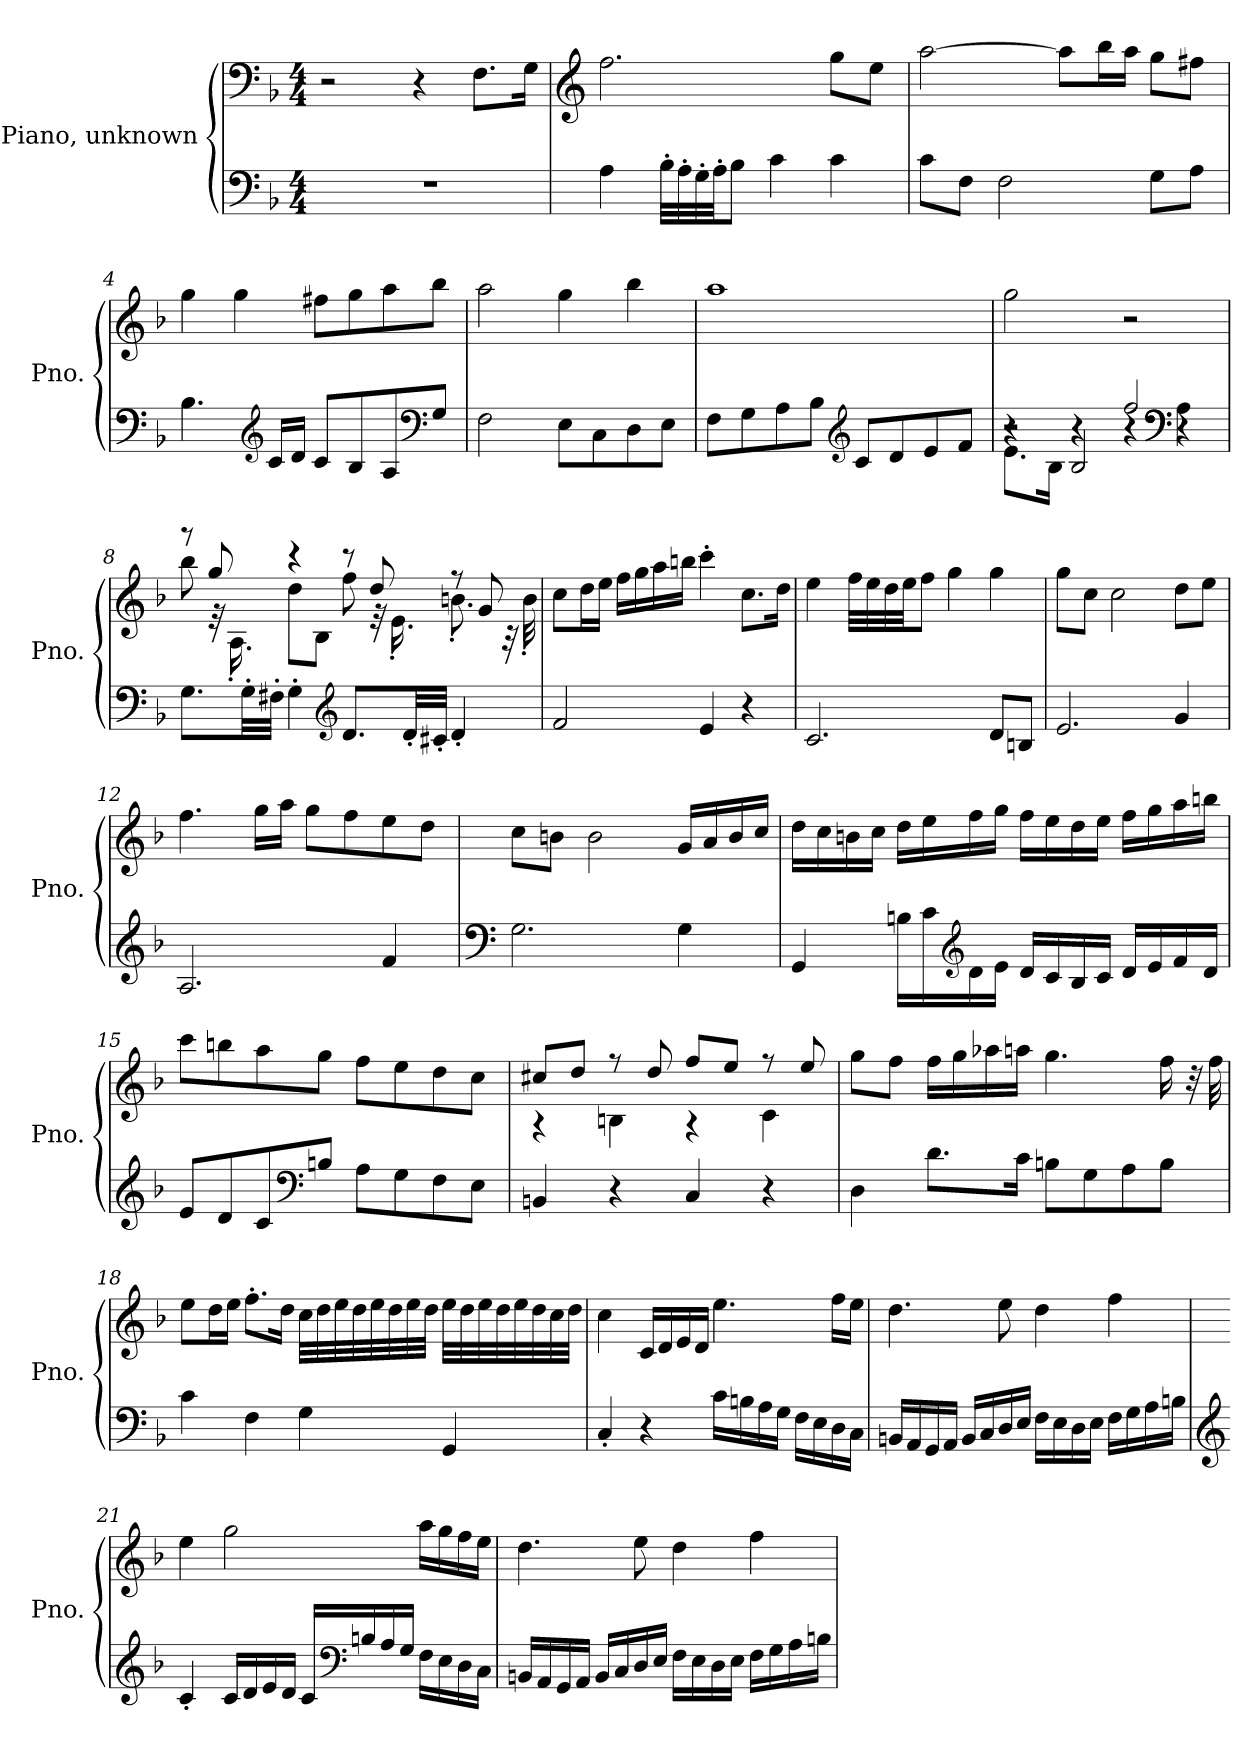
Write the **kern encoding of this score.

**kern	**kern
*part1	*part1
*staff2	*staff1
*I"Piano, unknown	*
*I'Pno.	*
*clefF4	*clefF4
*k[b-]	*k[b-]
*M4/4	*M4/4
*MM120	*MM120
=1	=1
1r	2r
.	4r
.	8.F\L
.	16G\Jk
=2	=2
*	*clefG2
4A\	2.ff\
32B-'\LLL	.
32A'\	.
32G'\	.
32A'\JJ	.
8B-\J	.
4c\	.
4c\	8gg\L
.	8ee\J
=3	=3
8c\L	[2aa\
8F\J	.
2F\	.
.	8aa\L]
.	16bb-\L
.	16aa\JJ
8G\L	8gg\L
8A\J	8ff#X\J
=4	=4
4.B-\	4gg\
.	4gg\
*clefG2	*
16c/LL	.
16d/JJ	.
8c/L	8ff#X\L
8B-/	8gg\
8A/	8aa\
*clefF4	*
8G/J	8bb-\J
=5	=5
2F\	2aa\
8E\L	4gg\
8C\	.
8D\	4bb-\
8E\J	.
!!LO:LB:g=z
=6	=6
8F\L	1aa
8G\	.
8A\	.
8B-\J	.
*clefG2	*
8c/L	.
8d/	.
8e/	.
8f/J	.
=7	=7
*^	*
*	*^	*
2r	8.e\L	4r	2gg\
.	16B-\Jk	.	.
.	4r	2B-/	.
2ff/	4r	.	2r
*clefF4	*	*	*
.	4A\	4r	.
*v	*v	*v	*
=8	=8
*	*^
8.G\L	8r	8bb-\
.	8gg/	32r
.	.	16.A'\
32G'\LL	.	.
32F#X'\JJJ	.	.
4G'\	4r	8dd\L
.	.	8B-\J
*clefG2	*	*
8.d/L	8r	8ff\
.	8dd/	32r
.	.	16.e'\
32d'/LL	.	.
32c#X'/JJJ	.	.
4d'/	8r	8.bn'\
.	8g/	.
.	.	32r
.	.	32b'\
*	*v	*v
!!LO:LB:g=z
=9	=9
2f/	8cc\L
.	16dd\L
.	16ee\JJ
.	16ff\LL
.	16gg\
.	16aa\
.	16bbn\JJ
4e/	4ccc'\
4r	8.cc\L
.	16dd\Jk
=10	=10
2.c/	4ee\
.	32ff\LLL
.	32ee\
.	32dd\
.	32ee\JJ
.	8ff\J
.	4gg\
8d/L	4gg\
8Bn/J	.
=11	=11
2.e/	8gg\L
.	8cc\J
.	2cc\
4g/	8dd\L
.	8ee\J
=12	=12
2.A/	4.ff\
.	16gg\LL
.	16aa\JJ
.	8gg\L
.	8ff\
4f/	8ee\
.	8dd\J
=13	=13
*clefF4	*
2.G\	8cc\L
.	8bn\J
.	2b\
4G\	16g/LL
.	16a/
.	16b/
.	16cc/JJ
!!LO:LB:g=z
=14	=14
4GG/	16dd\LL
.	16cc\
.	16bn\
.	16cc\JJ
16Bn\LL	16dd\LL
16c\	16ee\
*clefG2	*
16d\	16ff\
16e\JJ	16gg\JJ
16d/LL	16ff\LL
16c/	16ee\
16B/	16dd\
16c/JJ	16ee\JJ
16d/LL	16ff\LL
16e/	16gg\
16f/	16aa\
16d/JJ	16bbn\JJ
=15	=15
8e/L	8ccc\L
8d/	8bbn\
8c/	8aa\
*clefF4	*
8Bn/J	8gg\J
8A\L	8ff\L
8G\	8ee\
8F\	8dd\
8E\J	8cc\J
=16	=16
*	*^
4BBn/	8cc#X/L	4r
.	8dd/J	.
4r	8r	4Bn\
.	8dd/	.
4C/	8ff/L	4r
.	8ee/J	.
4r	8r	4c\
.	8ee/	.
*	*v	*v
!!LO:LB:g=z
=17	=17
4D\	8gg\L
.	8ff\J
8.d\L	16ff\LL
.	16gg\
.	16aa-X\
16c\Jk	16aan\JJ
8Bn\L	4.gg\
8G\	.
8A\	.
8B\J	16ff\
.	32r
.	32ff\
=18	=18
4c\	8ee\L
.	16dd\L
.	16ee\JJ
4F\	8.ff'\L
.	16dd\Jk
4G\	32cc\LLL
.	32dd\
.	32ee\
.	32dd\
.	32ee\
.	32dd\
.	32ee\
.	32dd\JJJ
4GG/	32ee\LLL
.	32dd\
.	32ee\
.	32dd\
.	32ee\
.	32dd\
.	32cc\
.	32dd\JJJ
!!LO:LB:g=z
=19	=19
4C'/	4cc\
4r	16c/LL
.	16d/
.	16e/
.	16d/JJ
16c\LL	4.ee\
16Bn\	.
16A\	.
16G\JJ	.
16F\LL	.
16E\	.
16D\	16ff\LL
16C\JJ	16ee\JJ
=20	=20
16BBn/LL	4.dd\
16AA/	.
16GG/	.
16AA/JJ	.
16BB/LL	.
16C/	.
16D/	8ee\
16E/JJ	.
16F\LL	4dd\
16E\	.
16D\	.
16E\JJ	.
16F\LL	4ff\
16G\	.
16A\	.
16Bn\JJ	.
!!LO:PB:g=z
=21	=21
*clefG2	*
4c'/	4ee\
16c/LL	2gg\
16d/	.
16e/	.
16d/JJ	.
16c/LL	.
*clefF4	*
16Bn/	.
16A/	.
16G/JJ	.
16F\LL	16aa\LL
16E\	16gg\
16D\	16ff\
16C\JJ	16ee\JJ
=22	=22
16BBn/LL	4.dd\
16AA/	.
16GG/	.
16AA/JJ	.
16BB/LL	.
16C/	.
16D/	8ee\
16E/JJ	.
16F\LL	4dd\
16E\	.
16D\	.
16E\JJ	.
16F\LL	4ff\
16G\	.
16A\	.
16Bn\JJ	.
=	=
*-	*-
